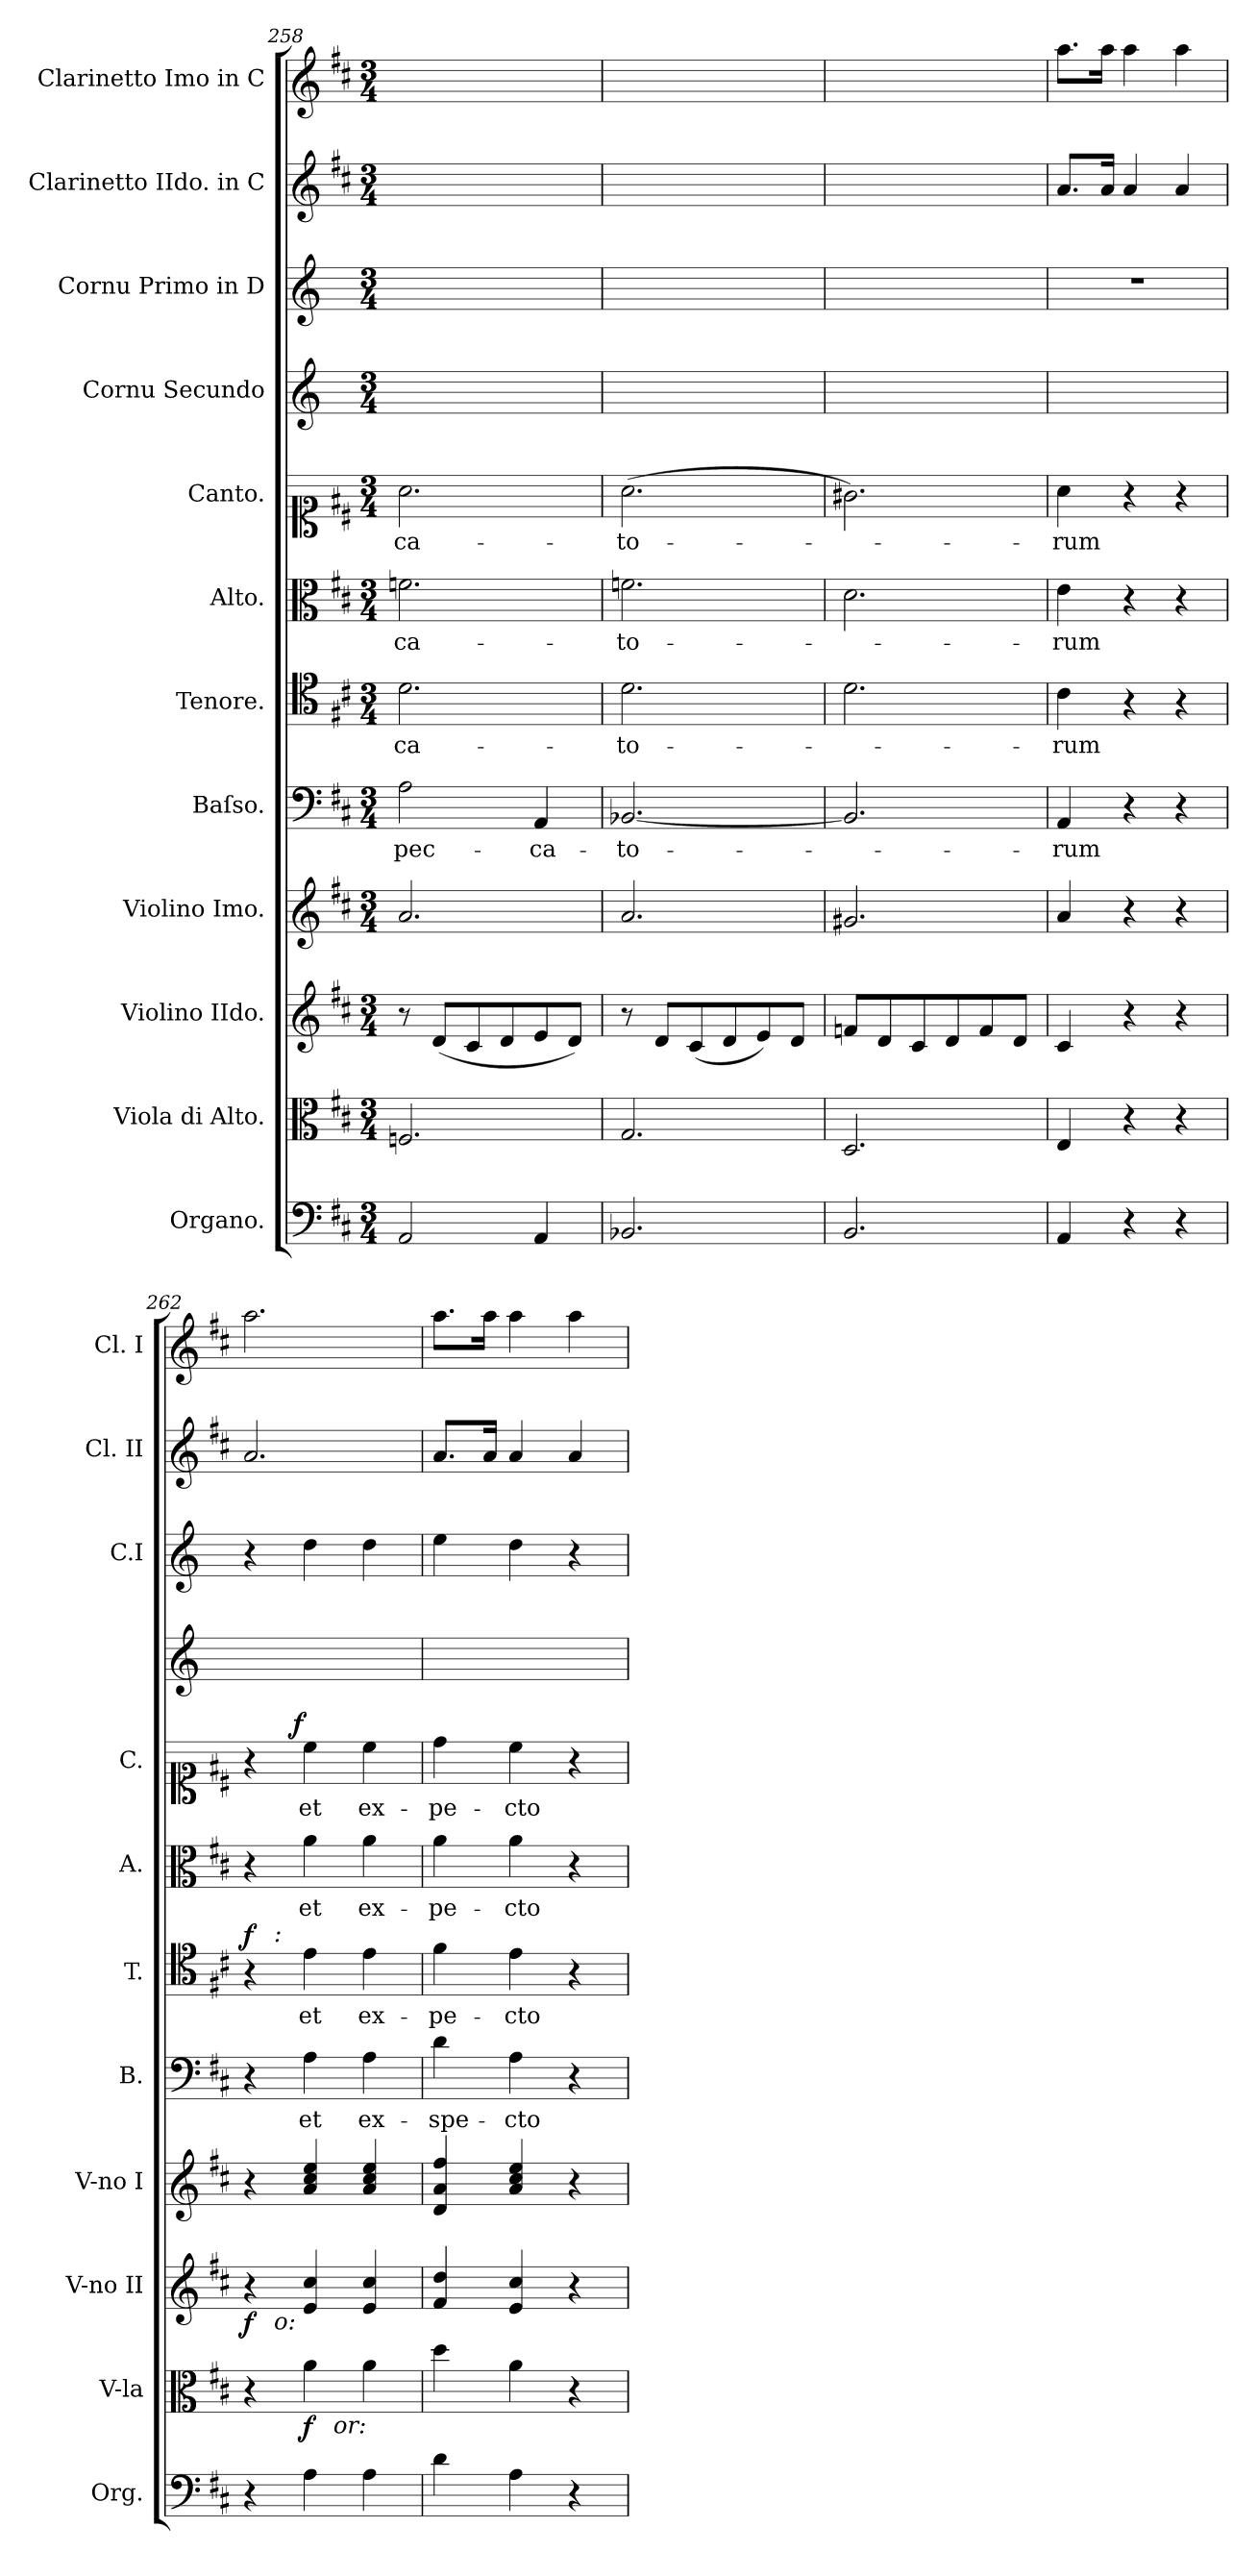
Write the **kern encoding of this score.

**kern	**kern	**dynam	**kern	**dynam	**kern	**kern	**text	**kern	**text	**dynam	**kern	**text	**kern	**text	**dynam	**kern	**kern	**kern	**kern
*part12	*part11	*part11	*part10	*part10	*part9	*part8	*part8	*part7	*part7	*part7	*part6	*part6	*part5	*part5	*part5	*part4	*part3	*part2	*part1
*staff12	*staff11	*staff11	*staff10	*staff10	*staff9	*staff8	*staff8	*staff7	*staff7	*staff7	*staff6	*staff6	*staff5	*staff5	*staff5	*staff4	*staff3	*staff2	*staff1
*I"Organo.	*I"Viola di Alto.	*	*I"Violino IIdo.	*	*I"Violino Imo.	*I"Baſso.	*	*I"Tenore.	*	*	*I"Alto.	*	*I"Canto.	*	*	*I"Cornu Secundo	*I"Cornu Primo in D	*I"Clarinetto IIdo. in C	*I"Clarinetto Imo in C
*I'Org.	*I'V-la	*	*I'V-no II	*	*I'V-no I	*I'B.	*	*I'T.	*	*	*I'A.	*	*I'C.	*	*	*	*I'C.I	*I'Cl. II	*I'Cl. I
*clefF4	*clefC3	*	*clefG2	*	*clefG2	*clefF4	*	*clefC4	*	*	*clefC3	*	*clefC1	*	*	*clefG2	*clefG2	*clefG2	*clefG2
*	*	*	*	*	*	*	*	*	*	*	*	*	*	*	*	*ITrd6c10	*ITrd6c10	*	*
*k[f#c#]	*k[f#c#]	*	*k[f#c#]	*	*k[f#c#]	*k[f#c#]	*	*k[f#c#]	*	*	*k[f#c#]	*	*k[f#c#]	*	*	*k[f#c#]	*k[f#c#]	*k[f#c#]	*k[f#c#]
*M3/4	*M3/4	*	*M3/4	*	*M3/4	*M3/4	*	*M3/4	*	*	*M3/4	*	*M3/4	*	*	*M3/4	*M3/4	*M3/4	*M3/4
=258	=258	=258	=258	=258	=258	=258	=258	=258	=258	=258	=258	=258	=258	=258	=258	=258	=258	=258	=258
2AA/	2.Fn/	.	8r	.	2.a/	2A\	pec-	2.d\	-ca-	.	2.fn\	-ca-	2.a\	-ca-	.	2.ryy	2.ryy	2.ryy	2.ryy
.	.	.	(<8d/L	.	.	.	.	.	.	.	.	.	.	.	.	.	.	.	.
.	.	.	8c#/	.	.	.	.	.	.	.	.	.	.	.	.	.	.	.	.
.	.	.	8d/	.	.	.	.	.	.	.	.	.	.	.	.	.	.	.	.
4AA/	.	.	8e/	.	.	4AA/	-ca-	.	.	.	.	.	.	.	.	.	.	.	.
.	.	.	8d/J)	.	.	.	.	.	.	.	.	.	.	.	.	.	.	.	.
=259	=259	=259	=259	=259	=259	=259	=259	=259	=259	=259	=259	=259	=259	=259	=259	=259	=259	=259	=259
2.BB-X/	2.G/	.	8r	.	2.a/	[2.BB-X/	-to-	2.d\	-to-	.	2.fn\	-to-	(>2.a\	-to-	.	2.ryy	2.ryy	2.ryy	2.ryy
.	.	.	8d/L	.	.	.	.	.	.	.	.	.	.	.	.	.	.	.	.
.	.	.	(<8c#/	.	.	.	.	.	.	.	.	.	.	.	.	.	.	.	.
.	.	.	8d/	.	.	.	.	.	.	.	.	.	.	.	.	.	.	.	.
.	.	.	8e/)	.	.	.	.	.	.	.	.	.	.	.	.	.	.	.	.
.	.	.	8d/J	.	.	.	.	.	.	.	.	.	.	.	.	.	.	.	.
=260	=260	=260	=260	=260	=260	=260	=260	=260	=260	=260	=260	=260	=260	=260	=260	=260	=260	=260	=260
2.BB/	2.D/	.	8fn/L	.	2.g#X/	2.BB-/]	.	2.d\	.	.	2.d\	.	2.g#X\)	.	.	2.ryy	2.ryy	2.ryy	2.ryy
.	.	.	8d/	.	.	.	.	.	.	.	.	.	.	.	.	.	.	.	.
.	.	.	8c#/	.	.	.	.	.	.	.	.	.	.	.	.	.	.	.	.
.	.	.	8d/	.	.	.	.	.	.	.	.	.	.	.	.	.	.	.	.
.	.	.	8f/	.	.	.	.	.	.	.	.	.	.	.	.	.	.	.	.
.	.	.	8d/J	.	.	.	.	.	.	.	.	.	.	.	.	.	.	.	.
=261	=261	=261	=261	=261	=261	=261	=261	=261	=261	=261	=261	=261	=261	=261	=261	=261	=261	=261	=261
4AA/	4E/	.	4c#/	.	4a/	4AA/	-rum	4c#\	-rum	.	4e\	-rum	4a\	-rum	.	2.ryy	2.r	8.a/L	8.aa\L
.	.	.	.	.	.	.	.	.	.	.	.	.	.	.	.	.	.	16a/Jk	16aa\Jk
4r	4r	.	4r	.	4r	4r	.	4r	.	.	4r	.	4r	.	.	.	.	4a/	4aa\
4r	4r	.	4r	.	4r	4r	.	4r	.	.	4r	.	4r	.	.	.	.	4a/	4aa\
=262	=262	=262	=262	=262	=262	=262	=262	=262	=262	=262	=262	=262	=262	=262	=262	=262	=262	=262	=262
!	!	!	!	!LO:DY:b:t=%s o&colon;	!	!	!	!	!	!LO:DY:a:t=%s &colon;	!	!	!	!	!	!	!	!	!
4r	4r	.	4r	f	4r	4r	.	4r	.	f	4r	.	4r	.	.	2.ryy	4r	2.a/	2.aa\
!	!	!LO:DY:b:t=%s or&colon;	!	!	!	!	!	!	!	!	!	!	!	!	!LO:DY:b:rj	!	!	!	!
4A\	4a\	f	4e/ 4cc#/	.	4a/ 4cc#/ 4ee/	4A\	et	4e\	et	.	4a\	et	4cc#\	et	f	.	4e\	.	.
4A\	4a\	.	4e/ 4cc#/	.	4a/ 4cc#/ 4ee/	4A\	ex-	4e\	ex-	.	4a\	ex-	4cc#\	ex-	.	.	4e\	.	.
=263	=263	=263	=263	=263	=263	=263	=263	=263	=263	=263	=263	=263	=263	=263	=263	=263	=263	=263	=263
4d\	4dd\	.	4f#/ 4dd/	.	4d/ 4a/ 4ff#/	4d\	-spe-	4f#\	-pe-	.	4a\	-pe-	4dd\	-pe-	.	2.ryy	4f#\	8.a/L	8.aa\L
.	.	.	.	.	.	.	.	.	.	.	.	.	.	.	.	.	.	16a/Jk	16aa\Jk
4A\	4a\	.	4e/ 4cc#/	.	4a/ 4cc#/ 4ee/	4A\	-cto	4e\	-cto	.	4a\	-cto	4cc#\	-cto	.	.	4e\	4a/	4aa\
4r	4r	.	4r	.	4r	4r	.	4r	.	.	4r	.	4r	.	.	.	4r	4a/	4aa\
=	=	=	=	=	=	=	=	=	=	=	=	=	=	=	=	=	=	=	=
*-	*-	*-	*-	*-	*-	*-	*-	*-	*-	*-	*-	*-	*-	*-	*-	*-	*-	*-	*-
